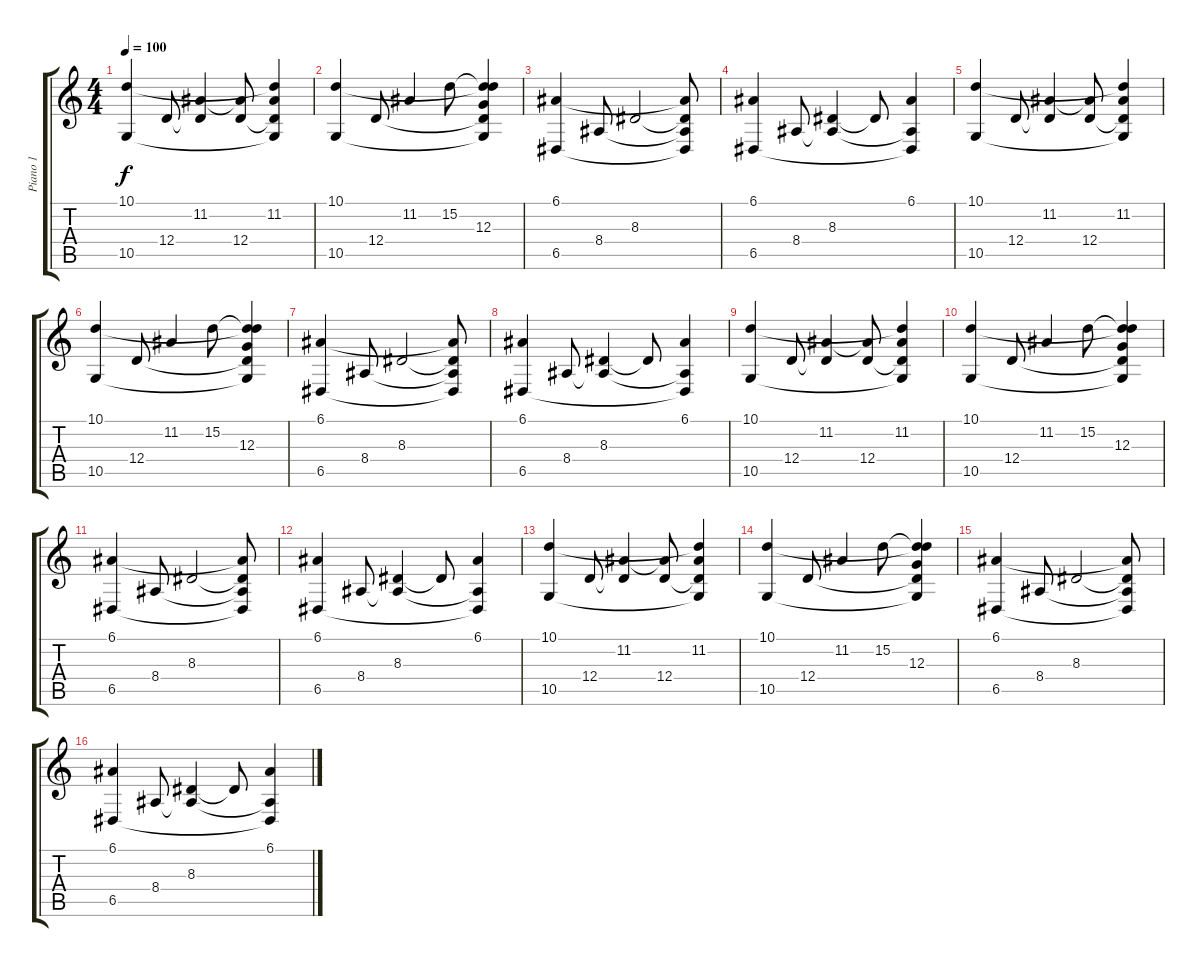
\track ("Piano 1" "Piano 1") {instrument acousticgrandpiano}
\staff {score tabs}
\tuning (E4 B3 G3 D3 A2 E2) {hide}
\ts (4 4)
\tempo 100
\clef g2
\ks c
(10.1 10.5).4{dy f} 12.4.8 (11.2 12.4{t}).4 (11.2{t} 12.4).8 (10.1{t} 11.2 12.4{t} 10.5{t}).4 |
(10.1 10.5).4 12.4.8 11.2.4 15.2.8 (10.1{t} 15.2{t} 12.3 12.4{t} 10.5{t}).4 |
(6.1 6.5).4 8.4.8 8.3.2 (6.1{t} 8.3{t} 8.4{t} 6.5{t}).8 |
(6.1 6.5).4 8.4.8 (8.3 8.4{t}).4 8.3{t}.8 (6.1 8.4{t} 6.5{t}).4 |
(10.1 10.5).4 12.4.8 (11.2 12.4{t}).4 (11.2{t} 12.4).8 (10.1{t} 11.2 12.4{t} 10.5{t}).4 |
(10.1 10.5).4 12.4.8 11.2.4 15.2.8 (10.1{t} 15.2{t} 12.3 12.4{t} 10.5{t}).4 |
(6.1 6.5).4 8.4.8 8.3.2 (6.1{t} 8.3{t} 8.4{t} 6.5{t}).8 |
(6.1 6.5).4 8.4.8 (8.3 8.4{t}).4 8.3{t}.8 (6.1 8.4{t} 6.5{t}).4 |
(10.1 10.5).4 12.4.8 (11.2 12.4{t}).4 (11.2{t} 12.4).8 (10.1{t} 11.2 12.4{t} 10.5{t}).4 |
(10.1 10.5).4 12.4.8 11.2.4 15.2.8 (10.1{t} 15.2{t} 12.3 12.4{t} 10.5{t}).4 |
(6.1 6.5).4 8.4.8 8.3.2 (6.1{t} 8.3{t} 8.4{t} 6.5{t}).8 |
(6.1 6.5).4 8.4.8 (8.3 8.4{t}).4 8.3{t}.8 (6.1 8.4{t} 6.5{t}).4 |
(10.1 10.5).4 12.4.8 (11.2 12.4{t}).4 (11.2{t} 12.4).8 (10.1{t} 11.2 12.4{t} 10.5{t}).4 |
(10.1 10.5).4 12.4.8 11.2.4 15.2.8 (10.1{t} 15.2{t} 12.3 12.4{t} 10.5{t}).4 |
(6.1 6.5).4 8.4.8 8.3.2 (6.1{t} 8.3{t} 8.4{t} 6.5{t}).8 |
(6.1 6.5).4 8.4.8 (8.3 8.4{t}).4 8.3{t}.8 (6.1 8.4{t} 6.5{t}).4
